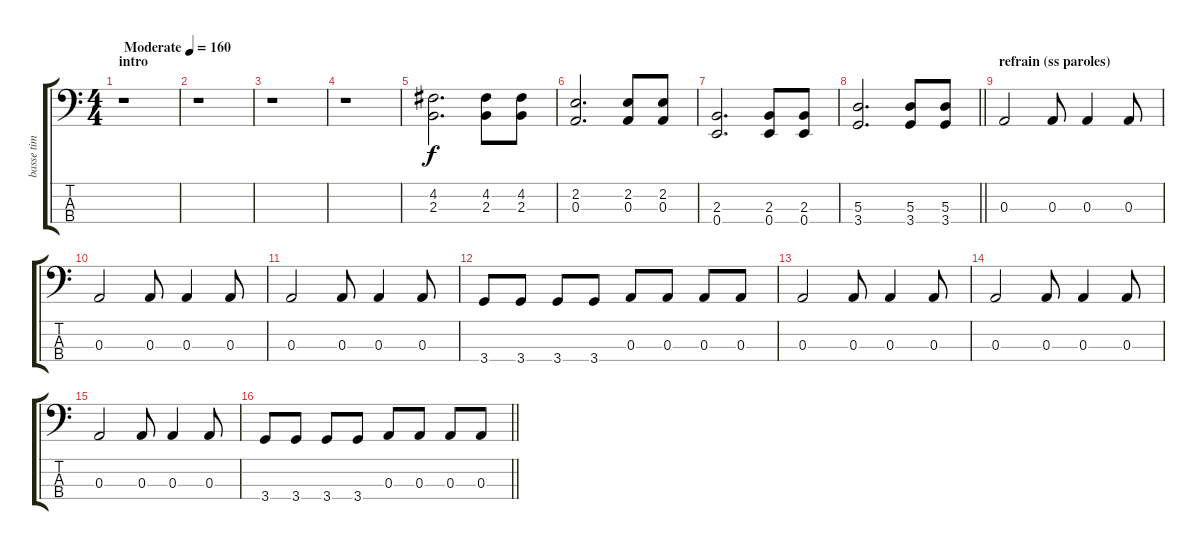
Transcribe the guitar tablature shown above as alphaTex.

\track ("basse tim" "basse tim") {instrument electricbassfinger}
\staff {score tabs}
\tuning (G2 D2 A1 E1) {hide}
\ts (4 4)
\section ("" "intro")
\tempo (160 "Moderate")
\clef f4
\ks c
r.1{dy f instrument electricbassfinger} |
r.1 |
r.1 |
r.1 |
(4.2 2.3).2{d} (4.2 2.3).8 (4.2 2.3).8 |
(2.2 0.3).2{d} (2.2 0.3).8 (2.2 0.3).8 |
(2.3 0.4).2{d} (2.3 0.4).8 (2.3 0.4).8 |
\barLineRight lightlight
(5.3 3.4).2{d} (5.3 3.4).8 (5.3 3.4).8 |
\section ("" "refrain (ss paroles)")
0.3.2 0.3.8 0.3.4 0.3.8 |
0.3.2 0.3.8 0.3.4 0.3.8 |
0.3.2 0.3.8 0.3.4 0.3.8 |
3.4.8 3.4.8 3.4.8 3.4.8 0.3.8 0.3.8 0.3.8 0.3.8 |
0.3.2 0.3.8 0.3.4 0.3.8 |
0.3.2 0.3.8 0.3.4 0.3.8 |
0.3.2 0.3.8 0.3.4 0.3.8 |
\barLineRight lightlight
3.4.8 3.4.8 3.4.8 3.4.8 0.3.8 0.3.8 0.3.8 0.3.8
